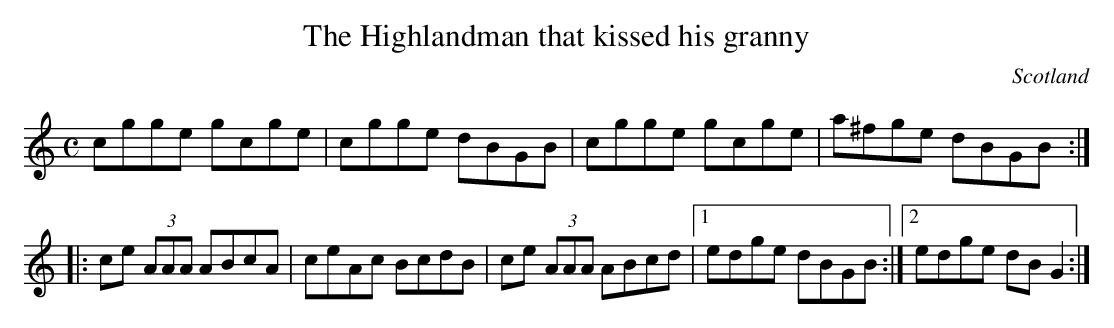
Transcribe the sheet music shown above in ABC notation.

X:1
T:Highlandman that kissed his granny, The
O:Scotland
M:C
K:Am
cgge gcge|cgge dBGB|cgge gcge|a^fge dBGB:|
|:\
ce (3AAA ABcA|ceAc BcdB|ce (3AAA ABcd\
|1 edge dBGB:|2 edge dBG2:|
